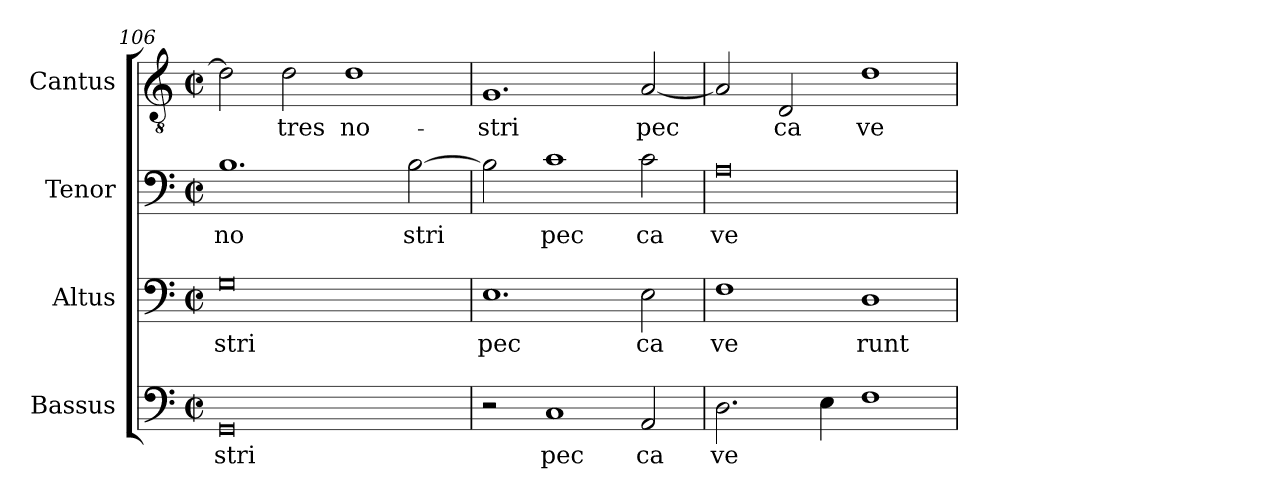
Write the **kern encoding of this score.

**kern	**text	**kern	**text	**kern	**text	**kern	**text
*part4	*part4	*part3	*part3	*part2	*part2	*part1	*part1
*staff4	*staff4	*staff3	*staff3	*staff2	*staff2	*staff1	*staff1
*I"Bassus	*	*I"Altus	*	*I"Tenor	*	*I"Cantus	*
*clefF4	*	*clefF4	*	*clefF4	*	*clefGv2	*
*	*	*	*	*	*	*k[]	*
*	*	*	*	*	*	*C:	*
*M2/2	*	*M2/2	*	*M2/2	*	*M2/2	*
*met(c|)	*	*met(c|)	*	*met(c|)	*	*met(c|)	*
=106	=106	=106	=106	=106	=106	=106	=106
!	!LO:LY:b:cj	!	!LO:LY:b:cj	!	!LO:LY:b:cj	!	!
0GG	stri	0G	stri	1.B	no	2d\]	.
!	!	!	!	!	!	!	!LO:LY:b:cj
.	.	.	.	.	.	2d\	-tres
!	!	!	!	!	!	!	!LO:LY:b:cj
.	.	.	.	.	.	1d	no-
!	!	!	!	!	!LO:LY:b	!	!
.	.	.	.	[>2B\	stri	.	.
!!LO:LB:g=z
=107	=107	=107	=107	=107	=107	=107	=107
!	!	!	!LO:LY:b:cj	!	!	!	!LO:LY:b:cj
2r	.	1.E	pec	2B\]	.	1.G	-stri
!	!LO:LY:b:cj	!	!	!	!LO:LY:b:cj	!	!
1C	pec	.	.	1c	pec	.	.
!	!LO:LY:b:cj	!	!LO:LY:b:cj	!	!LO:LY:b:cj	!	!LO:LY:b
2AA/	ca	2E\	ca	2c\	ca	[<2A/	pec
=108	=108	=108	=108	=108	=108	=108	=108
!	!LO:LY:b:cj	!	!LO:LY:b:cj	!	!LO:LY:b:cj	!	!
2.D\	ve	1F	ve	0A	ve	2A/]	.
!	!	!	!	!	!	!	!LO:LY:b:cj
.	.	.	.	.	.	2D/	ca
4E\	.	.	.	.	.	.	.
!	!	!	!LO:LY:b:cj	!	!	!	!LO:LY:b:cj
1F	.	1D	runt	.	.	1d	ve
=	=	=	=	=	=	=	=
*-	*-	*-	*-	*-	*-	*-	*-
